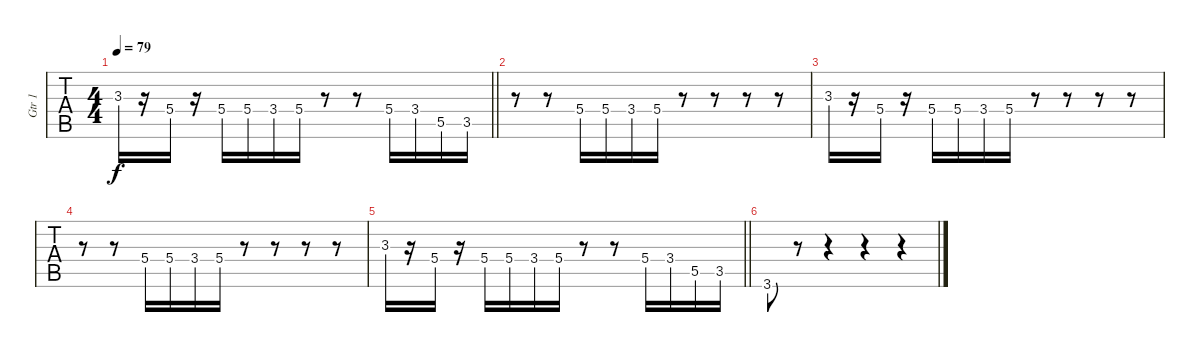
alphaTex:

\track ("Gtr 1" "Gtr 1") {instrument distortionguitar}
\staff {tabs}
\tuning (E4 B3 G3 D3 A2 E2) {hide}
\ts (4 4)
\tempo 79
\clef g2
\barLineRight lightlight
\ks c
3.3.16{dy f} r.16 5.4.16 r.16 5.4.16 5.4.16 3.4.16 5.4.16 r.8 r.8 5.4.16 3.4.16 5.5.16 3.5.16 |
r.8 r.8 5.4.16 5.4.16 3.4.16 5.4.16 r.8 r.8 r.8 r.8 |
3.3.16 r.16 5.4.16 r.16 5.4.16 5.4.16 3.4.16 5.4.16 r.8 r.8 r.8 r.8 |
r.8 r.8 5.4.16 5.4.16 3.4.16 5.4.16 r.8 r.8 r.8 r.8 |
\barLineRight lightlight
3.3.16 r.16 5.4.16 r.16 5.4.16 5.4.16 3.4.16 5.4.16 r.8 r.8 5.4.16 3.4.16 5.5.16 3.5.16 |
3.6.8 r.8 r.4 r.4 r.4
